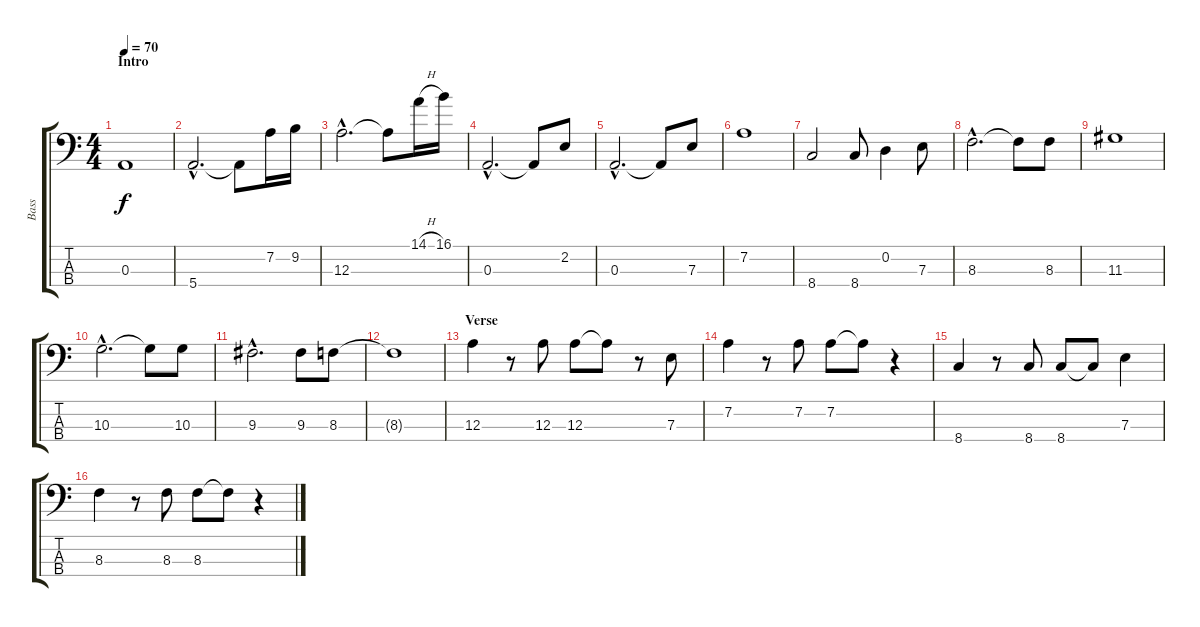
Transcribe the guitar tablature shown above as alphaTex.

\track ("Bass" "Bass") {instrument electricbasspick}
\staff {score tabs}
\tuning (G2 D2 A1 E1) {hide}
\ts (4 4)
\section ("" "Intro")
\tempo 70
\clef f4
\ks c
0.3.1{dy f instrument electricbasspick} |
5.4{hac}.2{d} 5.4{t}.8 7.2.16 9.2.16 |
12.3{hac}.2{d} 12.3{t}.8 14.1{h}.16 16.1.16 |
0.3{hac}.2{d} 0.3{t}.8 2.2.8 |
0.3{hac}.2{d} 0.3{t}.8 7.3.8 |
7.2.1 |
8.4.2 8.4.8 0.2.4 7.3.8 |
8.3{hac}.2{d} 8.3{t}.8 8.3.8 |
11.3.1 |
10.3{hac}.2{d} 10.3{t}.8 10.3.8 |
9.3{hac}.2{d} 9.3.8 8.3.8 |
8.3{t}.1 |
\section ("" "Verse")
12.3.4 r.8 12.3.8 12.3.8 12.3{t}.8 r.8 7.3.8 |
7.2.4 r.8 7.2.8 7.2.8 7.2{t}.8 r.4 |
8.4.4 r.8 8.4.8 8.4.8 8.4{t}.8 7.3.4 |
8.3.4 r.8 8.3.8 8.3.8 8.3{t}.8 r.4
